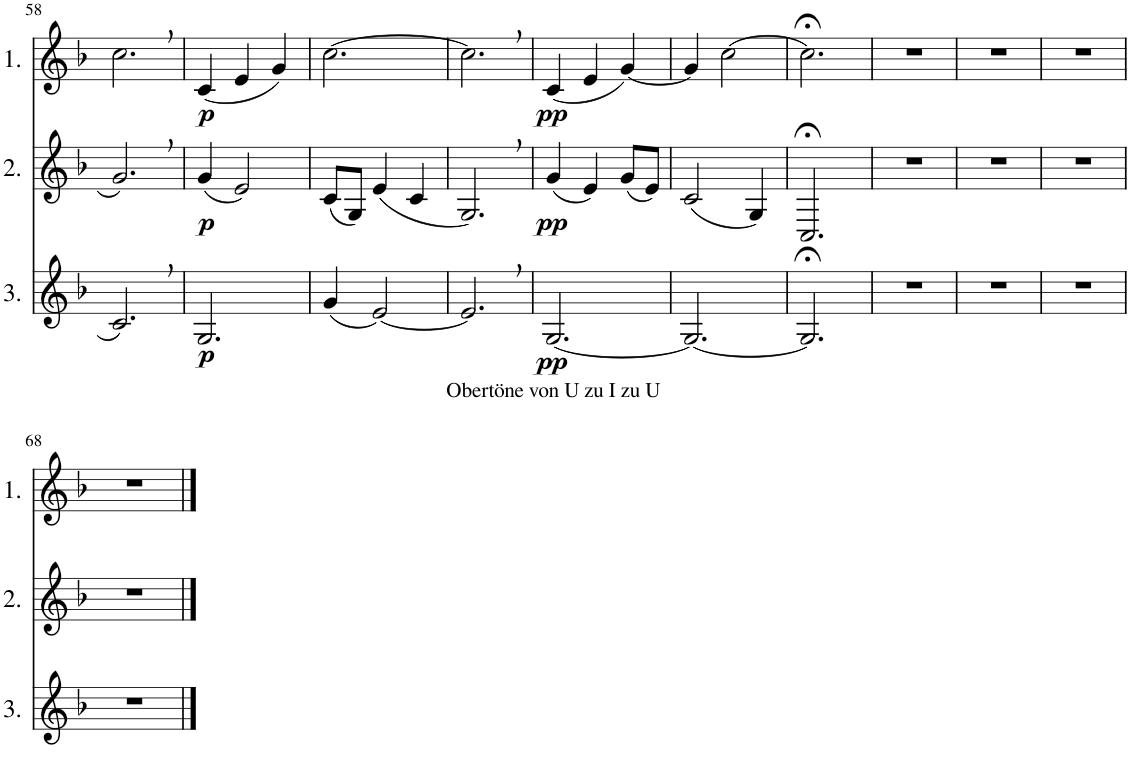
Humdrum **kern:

**kern	**dynam	**kern	**dynam	**kern	**dynam
*part3	*part3	*part2	*part2	*part1	*part1
*staff3	*staff3	*staff2	*staff2	*staff1	*staff1
*I"3.	*	*I"2.	*	*I"1.	*
!!LO:PB:g=z
*clefG2	*	*clefG2	*	*clefG2	*
*Trd4c7	*	*Trd4c7	*	*Trd4c7	*
*k[b-]	*	*k[b-]	*	*k[b-]	*
*M3/4	*	*M3/4	*	*M3/4	*
=58	=58	=58	=58	=58	=58
2.c,/	.	2.g,/	.	2.cc,\	.
=59	=59	=59	=59	=59	=59
!	!LO:DY:b	!	!LO:DY:b	!	!LO:DY:b
2.G/	p	(4g/	p	(4c/	p
.	.	2e/)	.	4e/	.
.	.	.	.	4g/)	.
=60	=60	=60	=60	=60	=60
(4g/	.	(8c/L	.	[2.cc\	.
.	.	8G/J)	.	.	.
[2e/)	.	(4e/	.	.	.
.	.	4c/	.	.	.
=61	=61	=61	=61	=61	=61
2.e,/]	.	2.G,/)	.	2.cc,\]	.
=62	=62	=62	=62	=62	=62
!LO:TX:b:t=Obertöne von U zu I zu U	!	!	!	!	!
!	!LO:DY:b	!	!LO:DY:b	!	!LO:DY:b
[2.G/	pp	(4g/	pp	(4c/	pp
.	.	4e/)	.	4e/	.
.	.	(8g/L	.	[4g/)	.
.	.	8e/J)	.	.	.
=63	=63	=63	=63	=63	=63
2.G/_	.	(2c/	.	4g/]	.
.	.	.	.	[2cc\	.
.	.	4G/)	.	.	.
=64	=64	=64	=64	=64	=64
2.G;</]	.	2.C;</	.	2.cc;<\]	.
=65	=65	=65	=65	=65	=65
2.r	.	2.r	.	2.r	.
=66	=66	=66	=66	=66	=66
2.r	.	2.r	.	2.r	.
=67	=67	=67	=67	=67	=67
2.r	.	2.r	.	2.r	.
!!LO:LB:g=z
=68	=68	=68	=68	=68	=68
2.r	.	2.r	.	2.r	.
==	==	==	==	==	==
*-	*-	*-	*-	*-	*-
